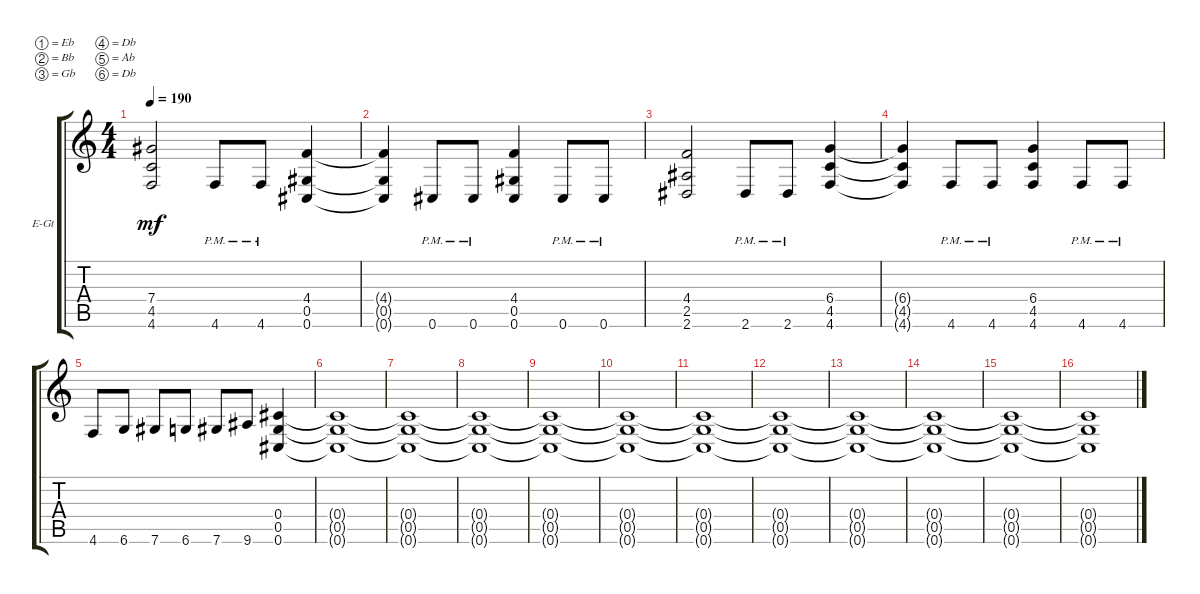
\defaultSystemsLayout 4
\bracketExtendMode groupsimilarinstruments
\firstSystemTrackNameOrientation horizontal
\otherSystemsTrackNameOrientation horizontal
\track ("Electric Guitar" "E-Gt") {instrument distortionguitar}
\staff {score tabs}
\tuning (Eb4 Bb3 Gb3 Db3 Ab2 Db2)
\ts (4 4)
\tempo 190
\clef g2
\ks c
(4.5 7.4 4.6).2{dy mf} 4.6{pm}.8 4.6{pm}.8 (0.6 0.5 4.4).4 |
(0.6{t} 0.5{t} 4.4{t}).4 0.6{pm}.8 0.6{pm}.8 (0.6 0.5 4.4).4 0.6{pm}.8 0.6{pm}.8 |
(2.5 4.4 2.6).2 2.6{pm}.8 2.6{pm}.8 (4.6 4.5 6.4).4 |
(4.6{t} 4.5{t} 6.4{t}).4 4.6{pm}.8 4.6{pm}.8 (4.6 4.5 6.4).4 4.6{pm}.8 4.6{pm}.8 |
4.6.8 6.6.8 7.6.8 6.6.8 7.6.8 9.6.8 (0.6 0.5 0.4).4 |
(0.6{t} 0.5{t} 0.4{t}).1 |
(0.6{t} 0.5{t} 0.4{t}).1 |
(0.4{t} 0.5{t} 0.6{t}).1 |
(0.6{t} 0.5{t} 0.4{t}).1 |
(0.4{t} 0.5{t} 0.6{t}).1 |
(0.6{t} 0.5{t} 0.4{t}).1 |
(0.4{t} 0.5{t} 0.6{t}).1 |
(0.6{t} 0.5{t} 0.4{t}).1 |
(0.4{t} 0.5{t} 0.6{t}).1 |
(0.6{t} 0.5{t} 0.4{t}).1 |
(0.6{t} 0.5{t} 0.4{t}).1
